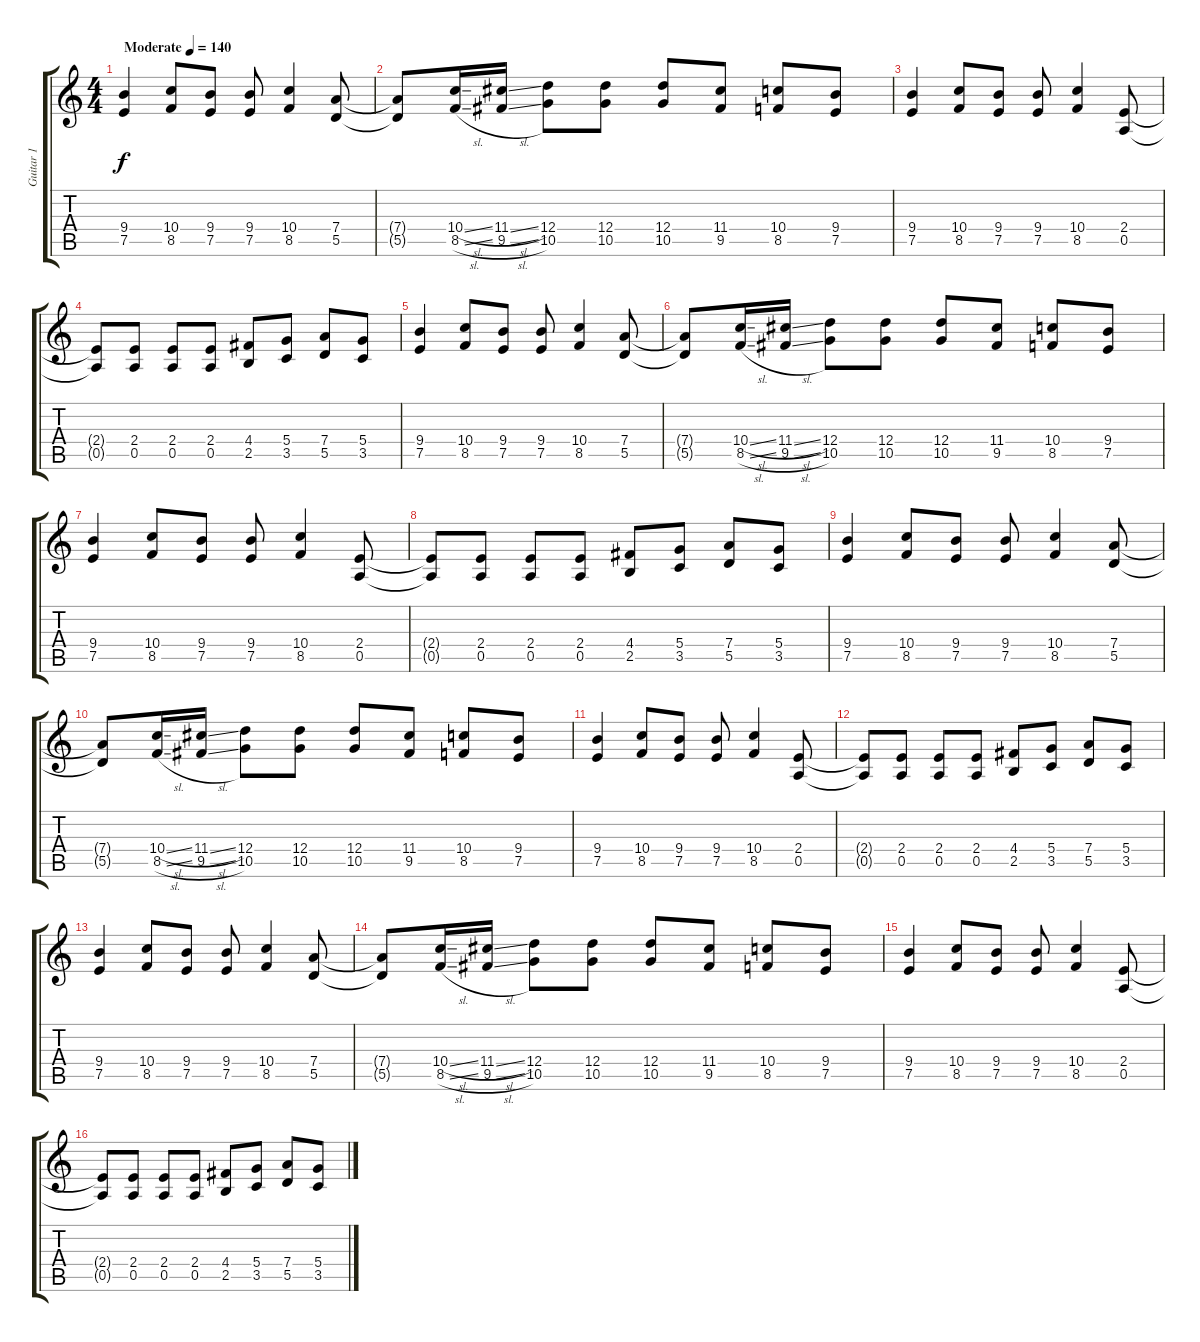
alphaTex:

\track ("Guitar 1" "Guitar 1") {instrument distortionguitar}
\staff {score tabs}
\tuning (E4 B3 G3 D3 A2 E2) {hide}
\ts (4 4)
\tempo (140 "Moderate")
\clef g2
\ks c
(9.4 7.5).4{dy f instrument distortionguitar} (10.4 8.5).8 (9.4 7.5).8 (9.4 7.5).8 (10.4 8.5).4 (7.4 5.5).8 |
(7.4{t} 5.5{t}).8 (10.4{sl} 8.5{sl}).16 (11.4{sl} 9.5{sl}).16 (12.4 10.5).8 (12.4 10.5).8 (12.4 10.5).8 (11.4 9.5).8 (10.4 8.5).8 (9.4 7.5).8 |
(9.4 7.5).4 (10.4 8.5).8 (9.4 7.5).8 (9.4 7.5).8 (10.4 8.5).4 (2.4 0.5).8 |
(2.4{t} 0.5{t}).8 (2.4 0.5).8 (2.4 0.5).8 (2.4 0.5).8 (4.4 2.5).8 (5.4 3.5).8 (7.4 5.5).8 (5.4 3.5).8 |
(9.4 7.5).4 (10.4 8.5).8 (9.4 7.5).8 (9.4 7.5).8 (10.4 8.5).4 (7.4 5.5).8 |
(7.4{t} 5.5{t}).8 (10.4{sl} 8.5{sl}).16 (11.4{sl} 9.5{sl}).16 (12.4 10.5).8 (12.4 10.5).8 (12.4 10.5).8 (11.4 9.5).8 (10.4 8.5).8 (9.4 7.5).8 |
(9.4 7.5).4 (10.4 8.5).8 (9.4 7.5).8 (9.4 7.5).8 (10.4 8.5).4 (2.4 0.5).8 |
(2.4{t} 0.5{t}).8 (2.4 0.5).8 (2.4 0.5).8 (2.4 0.5).8 (4.4 2.5).8 (5.4 3.5).8 (7.4 5.5).8 (5.4 3.5).8 |
(9.4 7.5).4 (10.4 8.5).8 (9.4 7.5).8 (9.4 7.5).8 (10.4 8.5).4 (7.4 5.5).8 |
(7.4{t} 5.5{t}).8 (10.4{sl} 8.5{sl}).16 (11.4{sl} 9.5{sl}).16 (12.4 10.5).8 (12.4 10.5).8 (12.4 10.5).8 (11.4 9.5).8 (10.4 8.5).8 (9.4 7.5).8 |
(9.4 7.5).4 (10.4 8.5).8 (9.4 7.5).8 (9.4 7.5).8 (10.4 8.5).4 (2.4 0.5).8 |
(2.4{t} 0.5{t}).8 (2.4 0.5).8 (2.4 0.5).8 (2.4 0.5).8 (4.4 2.5).8 (5.4 3.5).8 (7.4 5.5).8 (5.4 3.5).8 |
(9.4 7.5).4 (10.4 8.5).8 (9.4 7.5).8 (9.4 7.5).8 (10.4 8.5).4 (7.4 5.5).8 |
(7.4{t} 5.5{t}).8 (10.4{sl} 8.5{sl}).16 (11.4{sl} 9.5{sl}).16 (12.4 10.5).8 (12.4 10.5).8 (12.4 10.5).8 (11.4 9.5).8 (10.4 8.5).8 (9.4 7.5).8 |
(9.4 7.5).4 (10.4 8.5).8 (9.4 7.5).8 (9.4 7.5).8 (10.4 8.5).4 (2.4 0.5).8 |
(2.4{t} 0.5{t}).8 (2.4 0.5).8 (2.4 0.5).8 (2.4 0.5).8 (4.4 2.5).8 (5.4 3.5).8 (7.4 5.5).8 (5.4 3.5).8
